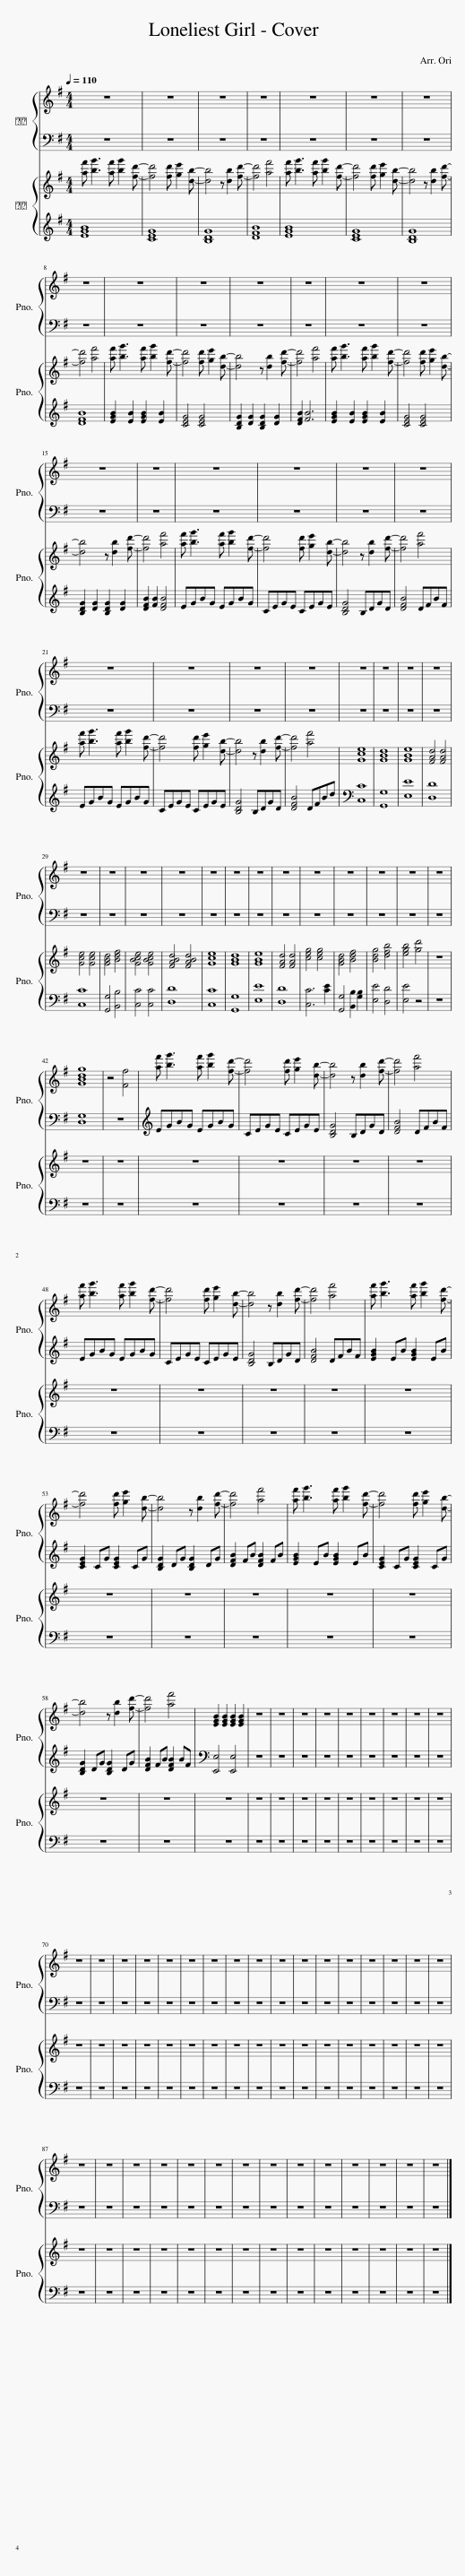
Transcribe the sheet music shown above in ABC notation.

X:1
%%score { 1 | 2 } { 3 | 4 }
L:1/8
Q:1/4=110
M:4/4
I:linebreak $
K:G
V:1 treble
V:2 bass
V:3 treble
V:4 treble
V:1
 z8 | z8 | z8 | z8 | z8 | %5
 z8 | z8 |$ z8 | z8 | z8 | %10
 z8 | z8 | z8 | z8 |$ z8 | %15
 z8 | z8 | z8 | z8 | z8 |$ %20
 z8 | z8 | z8 | z8 | z8 | %25
 z8 | z8 | z8 |$ z8 | z8 | %30
 z8 | z8 | z8 | z8 | z8 | %35
 z8 | z8 | z8 | z8 | z8 | %40
 z8 |$ [GBdg]8 | z4 [Ff]4 | [af'] [bg']3 [af'] [bg']2 [fd']- | [fd']4 [fd'] [ge']2 [db]- | %45
 [db]4 z [db]2 [fd']- | [fd']4 [af']4 |$ [af'] [bg']3 [af'] [bg']2 [fd']- | [fd']4 [fd'] [ge']2 [db]- | [db]4 z [db]2 [fd']- | %50
 [fd']4 [af']4 | [af'] [bg']3 [af'] [bg']2 [fd']- |$ [fd']4 [fd'] [ge']2 [db]- | [db]4 z [db]2 [fd']- | [fd']4 [af']4 | %55
 [af'] [bg']3 [af'] [bg']2 [fd']- | [fd']4 [fd'] [ge']2 [db]- |$ [db]4 z [db]2 [fd']- | [fd']4 [af']4 | [EGB]2 [EGB]2 [EGB]2 [EGB]2 | %60
 z8 | z8 | z8 | z8 | z8 | %65
 z8 | z8 | z8 | z8 |$ z8 | %70
 z8 | z8 | z8 | z8 | z8 | %75
 z8 | z8 | z8 | z8 | z8 | %80
 z8 | z8 | z8 | z8 | z8 | %85
 z8 |$ z8 | z8 | z8 | z8 | %90
 z8 | z8 | z8 | z8 | z8 | %95
 z8 | z8 | z8 | z8 | z8 |] %100
V:2
 z8 | z8 | z8 | z8 | z8 | %5
 z8 | z8 |$ z8 | z8 | z8 | %10
 z8 | z8 | z8 | z8 |$ z8 | %15
 z8 | z8 | z8 | z8 | z8 |$ %20
 z8 | z8 | z8 | z8 | z8 | %25
 z8 | z8 | z8 |$ z8 | z8 | %30
 z8 | z8 | z8 | z8 | z8 | %35
 z8 | z8 | z8 | z8 | z8 | %40
 z8 |$ [D,G,]8 | z8 | EGBG EGBG | CEGE CEGE | %45
 [B,DG]4 B,DGD | [DFB]4 DFBF |$ EGBG EGBG | CEGE CEGE | [B,DG]4 B,DGD | %50
 [DFB]4 DFBF | [EGB]2 EB [EGB]2 EB |$ [CEG]2 CG [CEG]2 CG | [B,DG]2 DG [B,DG]2 DG | [DFB]2 FB [DFB]2 FB | %55
 [EGB]2 EB [EGB]2 EB | [CEG]2 CG [CEG]2 CG |$ [B,DG]2 DG [B,DG]2 DG | [DFB]2 FB [DFB]2 BF | [E,,E,]4 [E,,E,]4 | %60
 z8 | z8 | z8 | z8 | z8 | %65
 z8 | z8 | z8 | z8 |$ z8 | %70
 z8 | z8 | z8 | z8 | z8 | %75
 z8 | z8 | z8 | z8 | z8 | %80
 z8 | z8 | z8 | z8 | z8 | %85
 z8 |$ z8 | z8 | z8 | z8 | %90
 z8 | z8 | z8 | z8 | z8 | %95
 z8 | z8 | z8 | z8 | z8 |] %100
V:3
 [af'] [bg']3 [af'] [bg']2 [fd']- | [fd']4 [fd'] [ge']2 [db]- | [db]4 z [db]2 [fd']- | [fd']4 [af']4 | [af'] [bg']3 [af'] [bg']2 [fd']- | %5
 [fd']4 [fd'] [ge']2 [db]- | [db]4 z [db]2 [fd']- |$ [fd']4 [af']4 | [af'] [bg']3 [af'] [bg']2 [fd']- | [fd']4 [fd'] [ge']2 [db]- | %10
 [db]4 z [db]2 [fd']- | [fd']4 [af']4 | [af'] [bg']3 [af'] [bg']2 [fd']- | [fd']4 [fd'] [ge']2 [db]- |$ [db]4 z [db]2 [fd']- | %15
 [fd']4 [af']4 | [af'] [bg']3 [af'] [bg']2 [fd']- | [fd']4 [fd'] [ge']2 [db]- | [db]4 z [db]2 [fd']- | [fd']4 [af']4 |$ %20
 [af'] [bg']3 [af'] [bg']2 [fd']- | [fd']4 [fd'] [ge']2 [db]- | [db]4 z [db]2 [fd']- | [fd']4 [af']4 | [Gce]8 | %25
 [GBd]8 | [GBe]8 | [FAd]4 [FAd]4 |$ [Gce]4 [Gce]4 | [GBd]4 [Bdf]4 | %30
 [GBce]4 [GBce]4 | [FABd]4 [FABd]4 | [Gce]8 | [GBd]8 | [GBe]8 | %35
 [FAd]4 [FAd]4 | [ceg]4 [ceg]4 | [GBd]4 [Bdf]4 | [Bdg]4 [dfb]4 | [egb]4 [gd']4 | %40
 z8 |$ z8 | z8 | z8 | z8 | %45
 z8 | z8 |$ z8 | z8 | z8 | %50
 z8 | z8 |$ z8 | z8 | z8 | %55
 z8 | z8 |$ z8 | z8 | z8 | %60
 z8 | z8 | z8 | z8 | z8 | %65
 z8 | z8 | z8 | z8 |$ z8 | %70
 z8 | z8 | z8 | z8 | z8 | %75
 z8 | z8 | z8 | z8 | z8 | %80
 z8 | z8 | z8 | z8 | z8 | %85
 z8 |$ z8 | z8 | z8 | z8 | %90
 z8 | z8 | z8 | z8 | z8 | %95
 z8 | z8 | z8 | z8 | z8 |] %100
V:4
 [EGB]8 | [CEG]8 | [B,DG]8 | [DFB]8 | [EGB]8 | %5
 [CEG]8 | [B,DG]8 |$ [DFB]8 | [EGB]2 [EB]2 [EGB]2 [EB]2 | [CEG]4 [CEG]4 | %10
 [B,DG]2 [DG]2 [B,DG]2 [DG]2 | [DFB]2 [FB]6 | [EGB]2 [EB]2 [EGB]2 [EB]2 | [CEG]4 [CEG]4 |$ [B,DG]2 [DG]2 [B,DG]2 [DG]2 | %15
 [DFB]2 [FB]2 [DFB]4 | EGBG EGBG | CEGE CEGE | [B,DG]4 B,DGD | [DFB]4 DFBF |$ %20
 EGBG EGBG | CEGE CEGE | [B,DG]4 B,DGD | [DFB]4 DFBd | [C,C]8 | %25
 [G,,G,]8 | [E,E]8 | [D,D]8 |$ [C,C]8 | [G,,G,]4 [B,,B,]4 | %30
 [C,C]4 [C,C]4 | [D,D]8 | [C,C]8 | [G,,G,]8 | [E,E]8 | %35
 [D,D]8 | [C,C]6 [CE]2 | [G,,G,]4 [B,,B,]2 [G,B,]2 | [E,E]4 [D,D]4 | [E,E]4 z4 | %40
 z8 |$ z8 | z8 | z8 | z8 | %45
 z8 | z8 |$ z8 | z8 | z8 | %50
 z8 | z8 |$ z8 | z8 | z8 | %55
 z8 | z8 |$ z8 | z8 | z8 | %60
 z8 | z8 | z8 | z8 | z8 | %65
 z8 | z8 | z8 | z8 |$ z8 | %70
 z8 | z8 | z8 | z8 | z8 | %75
 z8 | z8 | z8 | z8 | z8 | %80
 z8 | z8 | z8 | z8 | z8 | %85
 z8 |$ z8 | z8 | z8 | z8 | %90
 z8 | z8 | z8 | z8 | z8 | %95
 z8 | z8 | z8 | z8 | z8 |] %100
